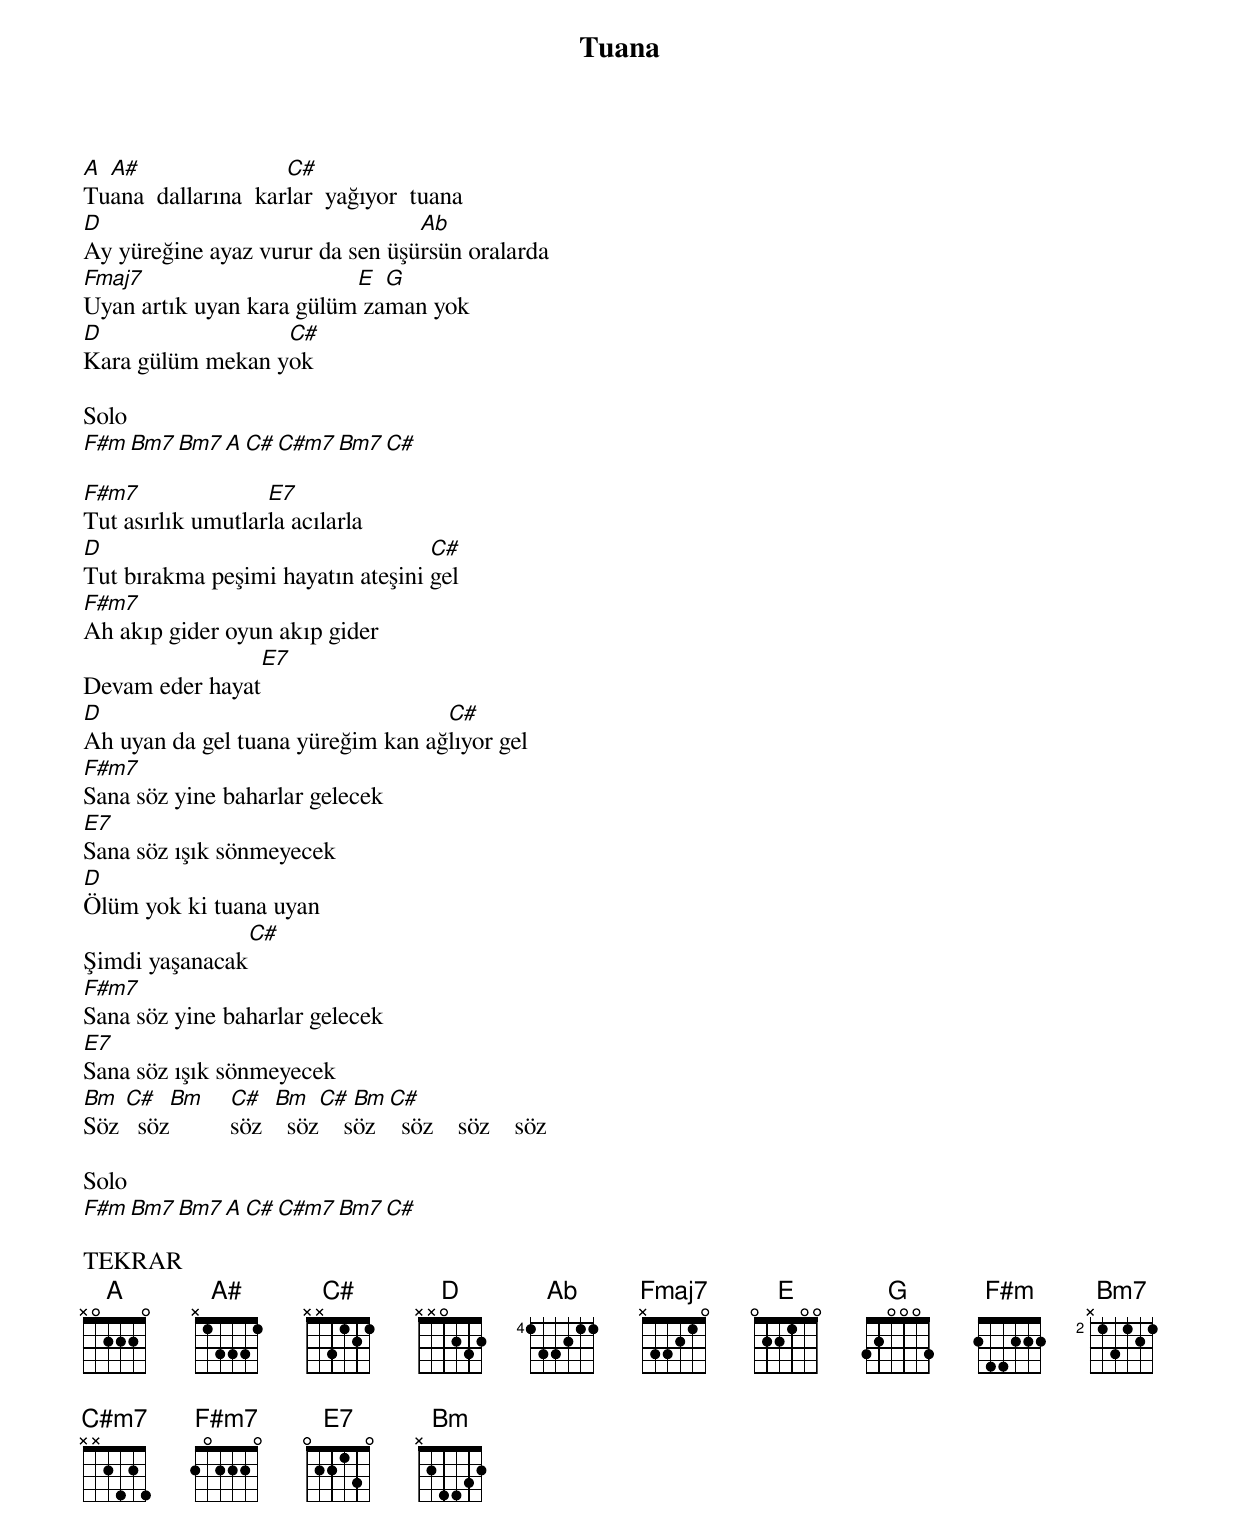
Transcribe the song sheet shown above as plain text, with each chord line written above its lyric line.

{title: Tuana}
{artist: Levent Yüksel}

A A#                 C#
Tuana  dallarına  karlar  yağıyor  tuana
D                                Ab
Ay yüreğine ayaz vurur da sen üşürsün oralarda
Fmaj7                     E  G
Uyan artık uyan kara gülüm zaman yok
D                 C#
Kara gülüm mekan yok

Solo
F#m  Bm7 Bm7 A  C#  C#m7  Bm7   C#

F#m7               E7
Tut asırlık umutlarla acılarla
D                                  C#
Tut bırakma peşimi hayatın ateşini gel
F#m7
Ah akıp gider oyun akıp gider
                E7
Devam eder hayat
D                                  C#
Ah uyan da gel tuana yüreğim kan ağlıyor gel
F#m7
Sana söz yine baharlar gelecek
E7
Sana söz ışık sönmeyecek
D
Ölüm yok ki tuana uyan
               C#
Şimdi yaşanacak
F#m7
Sana söz yine baharlar gelecek
E7
Sana söz ışık sönmeyecek
Bm  C#   Bm  C#   Bm   C#   Bm  C#
Söz   söz    söz    söz    söz    söz    söz    söz

Solo
F#m  Bm7 Bm7 A  C#  C#m7  Bm7   C#

TEKRAR
